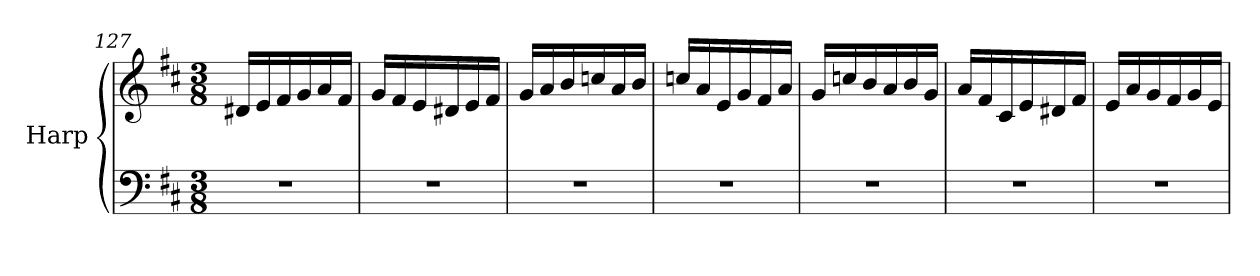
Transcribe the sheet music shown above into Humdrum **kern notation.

**kern	**kern
*part1	*part1
*staff2	*staff1
*I"Harp	*
*I'Hp	*
*clefF4	*clefG2
*k[f#c#]	*k[f#c#]
*M3/8	*M3/8
=127	=127
4.r	16d#X/LL
.	16e/
.	16f#/
.	16g/
.	16a/
.	16f#/JJ
=128	=128
4.r	16g/LL
.	16f#/
.	16e/
.	16d#X/
.	16e/
.	16f#/JJ
=129	=129
4.r	16g/LL
.	16a/
.	16b/
.	16ccn/
.	16a/
.	16b/JJ
=130	=130
4.r	16ccn/LL
.	16a/
.	16e/
.	16g/
.	16f#/
.	16a/JJ
=131	=131
4.r	16g/LL
.	16ccn/
.	16b/
.	16a/
.	16b/
.	16g/JJ
!!LO:LB:g=z
=132	=132
4.r	16a/LL
.	16f#/
.	16c#/
.	16e/
.	16d#X/
.	16f#/JJ
=133	=133
4.r	16e/LL
.	16a/
.	16g/
.	16f#/
.	16g/
.	16e/JJ
=	=
*-	*-
